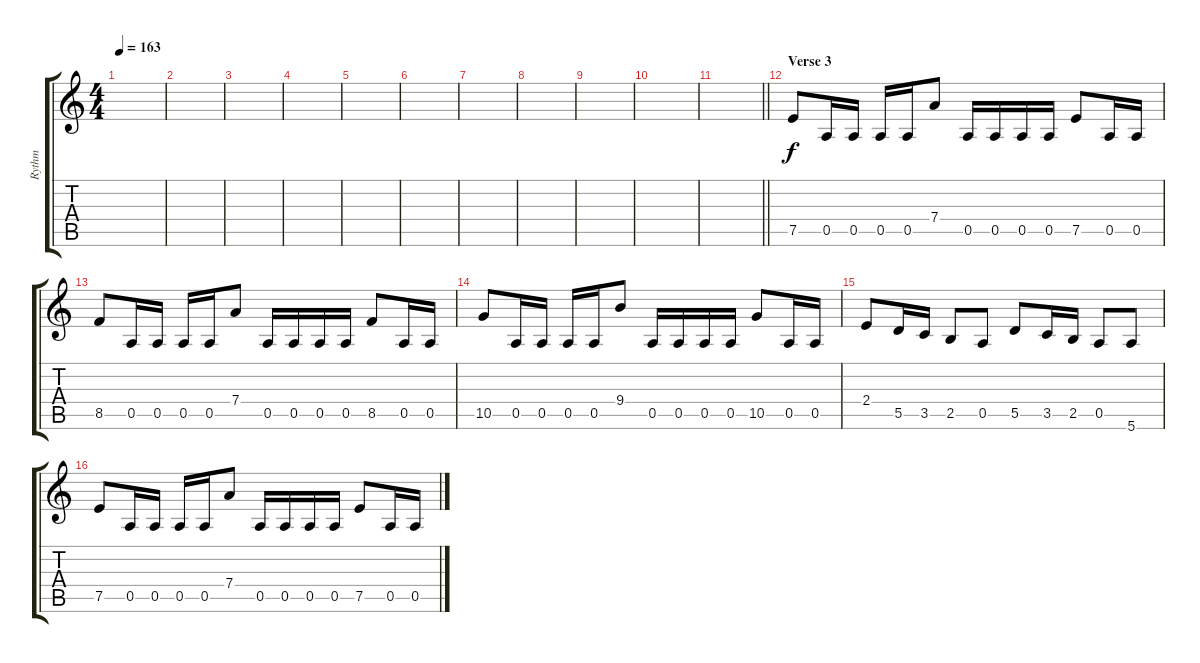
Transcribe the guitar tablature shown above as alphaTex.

\track ("Rythm" "Rythm") {instrument distortionguitar}
\staff {score tabs}
\tuning (E4 B3 G3 D3 A2 E2) {hide}
\ts (4 4)
\tempo 163
\clef g2
\ks c
|
|
|
|
|
|
|
|
|
|
\barLineRight lightlight
|
\section ("" "Verse 3")
7.5.8 0.5.16 0.5.16 0.5.16 0.5.16 7.4.8 0.5.16 0.5.16 0.5.16 0.5.16 7.5.8 0.5.16 0.5.16 |
8.5.8 0.5.16 0.5.16 0.5.16 0.5.16 7.4.8 0.5.16 0.5.16 0.5.16 0.5.16 8.5.8 0.5.16 0.5.16 |
10.5.8 0.5.16 0.5.16 0.5.16 0.5.16 9.4.8 0.5.16 0.5.16 0.5.16 0.5.16 10.5.8 0.5.16 0.5.16 |
2.4.8 5.5.16 3.5.16 2.5.8 0.5.8 5.5.8 3.5.16 2.5.16 0.5.8 5.6.8 |
7.5.8 0.5.16 0.5.16 0.5.16 0.5.16 7.4.8 0.5.16 0.5.16 0.5.16 0.5.16 7.5.8 0.5.16 0.5.16
